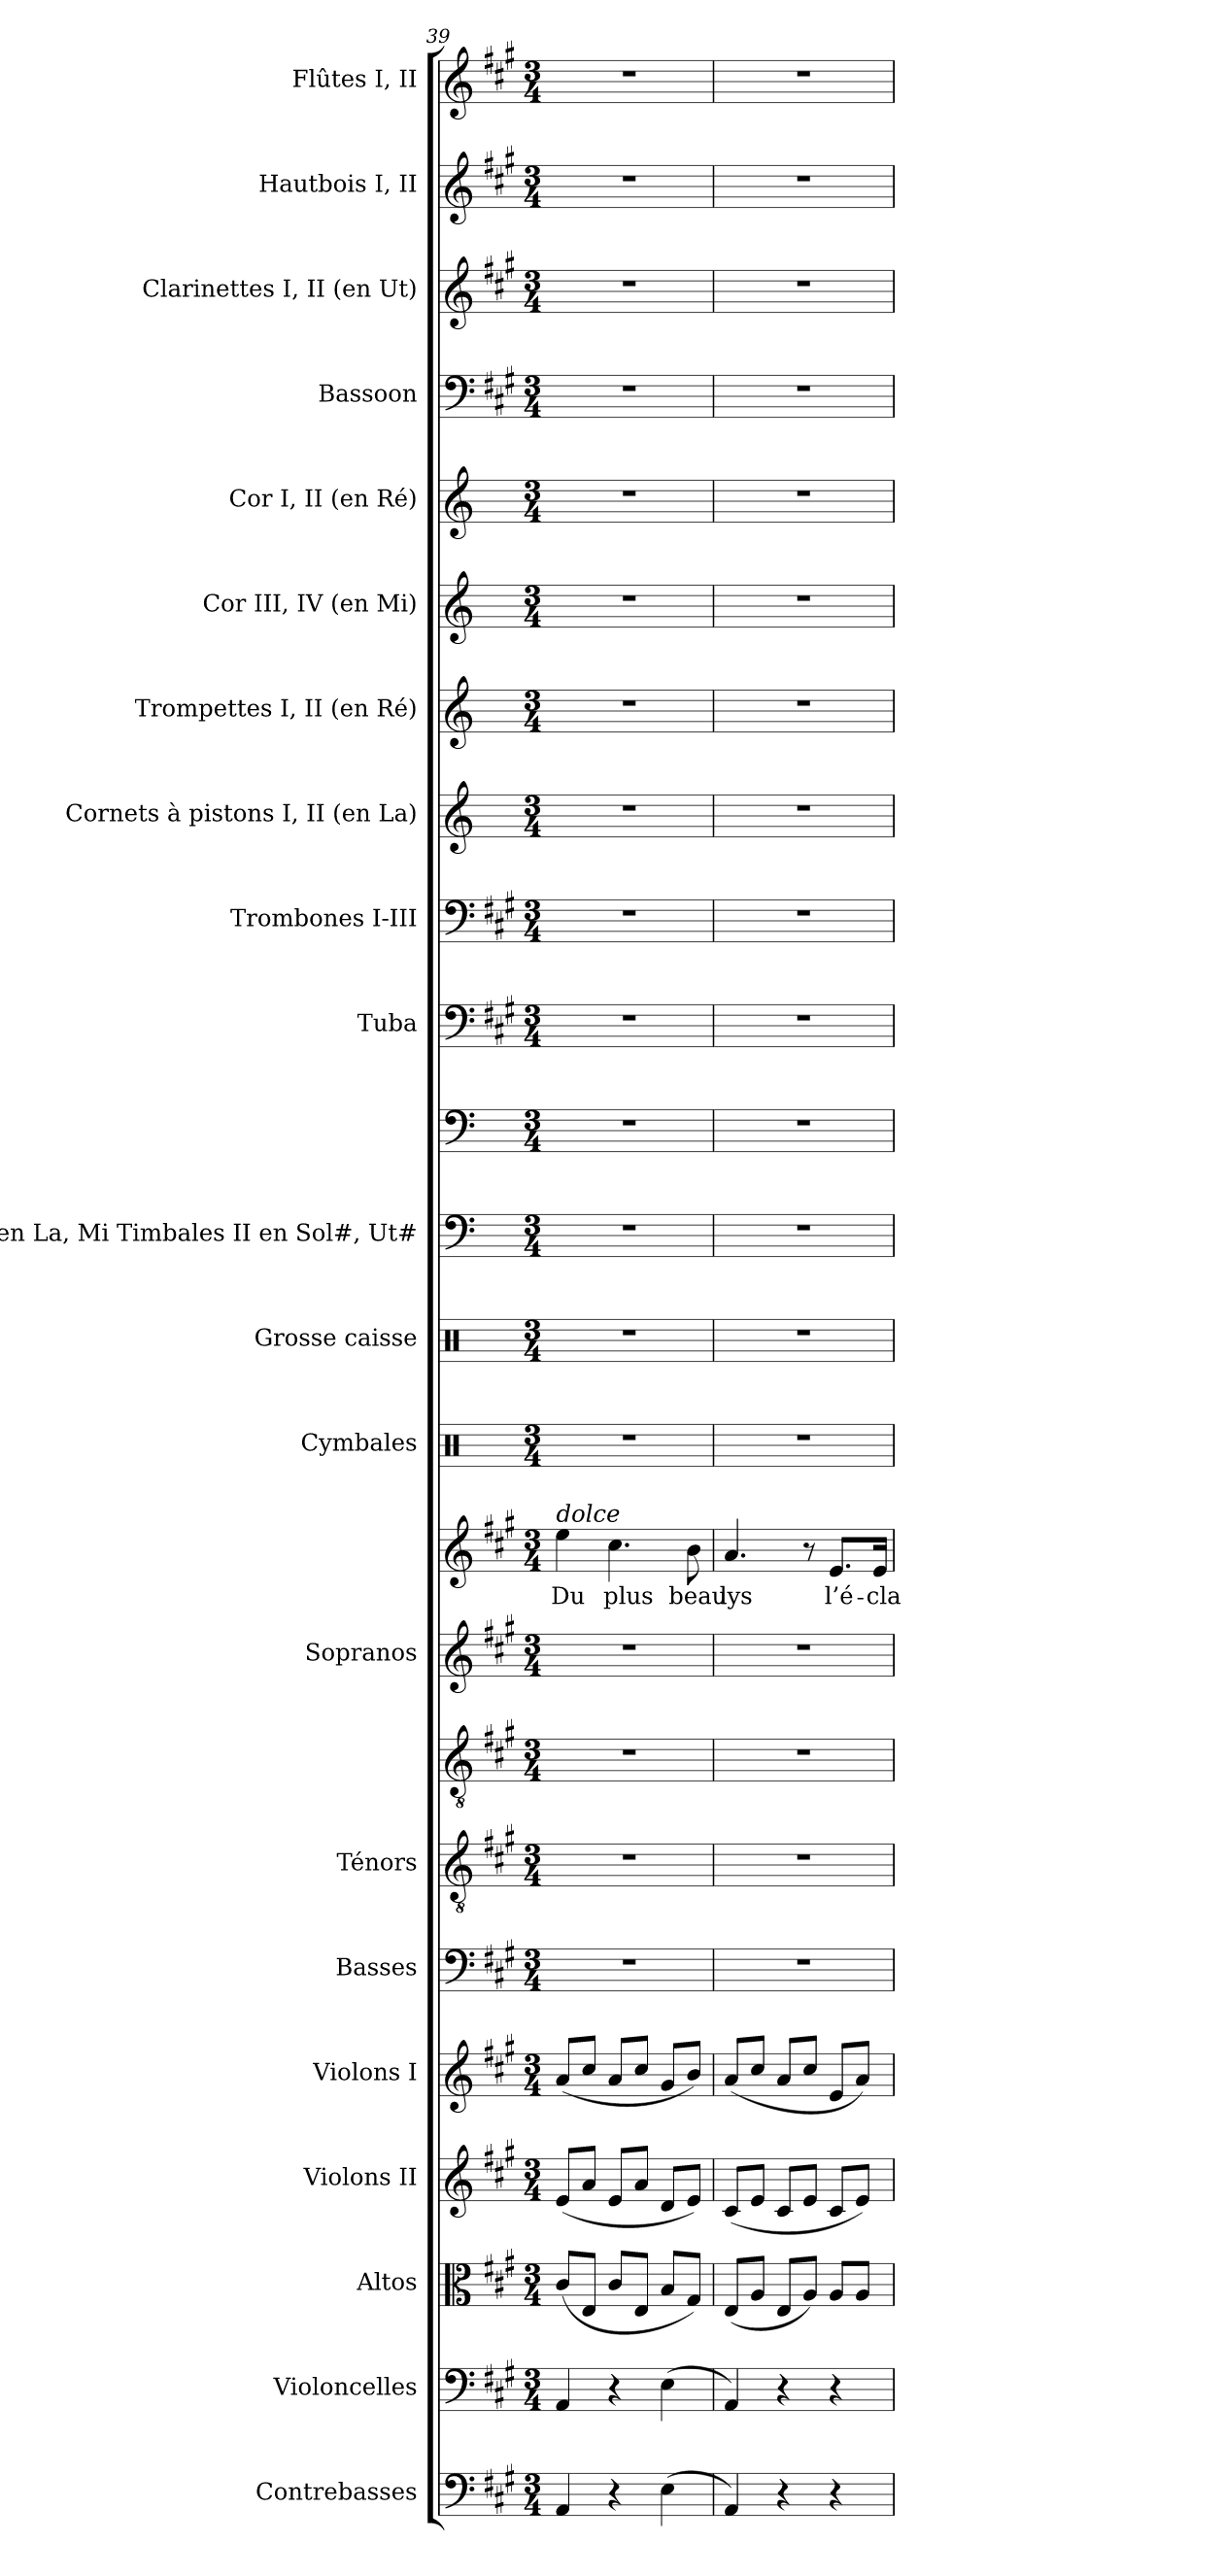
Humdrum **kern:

**kern	**kern	**kern	**kern	**kern	**kern	**kern	**kern	**kern	**kern	**text	**kern	**kern	**kern	**kern	**kern	**kern	**kern	**kern	**kern	**kern	**kern	**kern	**kern	**kern
*part21	*part20	*part19	*part18	*part17	*part16	*part15	*part15	*part14	*part14	*part14	*part13	*part12	*part11	*part11	*part10	*part9	*part8	*part7	*part6	*part5	*part4	*part3	*part2	*part1
*staff24	*staff23	*staff22	*staff21	*staff20	*staff19	*staff18	*staff17	*staff16	*staff15	*staff15	*staff14	*staff13	*staff12	*staff11	*staff10	*staff9	*staff8	*staff7	*staff6	*staff5	*staff4	*staff3	*staff2	*staff1
*I"Contrebasses	*I"Violoncelles	*I"Altos	*I"Violons II	*I"Violons I	*I"Basses	*I"Ténors	*	*I"Sopranos	*	*	*I"Cymbales	*I"Grosse caisse	*I"I en La, Mi  Timbales       II en Sol#, Ut#	*	*I"Tuba	*I"Trombones I-III	*I"Cornets à pistons I, II (en La)	*I"Trompettes I, II (en Ré)	*I"Cor III, IV (en Mi)	*I"Cor I, II (en Ré)	*I"Bassoon	*I"Clarinettes I, II (en Ut)	*I"Hautbois I, II	*I"Flûtes I, II
*I'Cb.	*I'Vlles	*I'Altos	*I'Vns II	*I'Vns I	*I'Basses	*I'Tén.	*	*I'Sopr.	*	*	*I'Cym.	*I'G. c.	*I'Timb.	*	*I'Tb.	*I'Trb.	*I'C.à p. (La)	*I'Tr. (Ré)	*I'Cor (Mi)	*I'Cor (Ré)	*	*I'Cl. (Ut)	*I'Hb.	*I'Fl.
*clefF4	*clefF4	*clefC3	*clefG2	*clefG2	*clefF4	*clefGv2	*clefGv2	*clefG2	*clefG2	*	*clefX	*clefX	*clefF4	*clefF4	*clefF4	*clefF4	*clefG2	*clefG2	*clefG2	*clefG2	*clefF4	*clefG2	*clefG2	*clefG2
*ITrd7c12	*	*	*	*	*	*ITrd7c12	*ITrd7c12	*	*	*	*	*	*	*	*	*	*ITrd2c3	*ITrd-1c-2	*ITrd5c8	*ITrd6c10	*	*	*	*
*k[f#c#g#]	*k[f#c#g#]	*k[f#c#g#]	*k[f#c#g#]	*k[f#c#g#]	*k[f#c#g#]	*k[f#c#g#]	*k[f#c#g#]	*k[f#c#g#]	*k[f#c#g#]	*	*k[]	*k[]	*k[]	*k[]	*k[f#c#g#]	*k[f#c#g#]	*k[f#c#g#]	*k[f#c#]	*k[f#c#g#d#]	*k[f#c#]	*k[f#c#g#]	*k[f#c#g#]	*k[f#c#g#]	*k[f#c#g#]
*A:	*A:	*A:	*A:	*A:	*A:	*A:	*A:	*A:	*A:	*	*C:	*C:	*C:	*C:	*A:	*A:	*A:	*D:	*E:	*D:	*A:	*A:	*A:	*A:
*M3/4	*M3/4	*M3/4	*M3/4	*M3/4	*M3/4	*M3/4	*M3/4	*M3/4	*M3/4	*	*M3/4	*M3/4	*M3/4	*M3/4	*M3/4	*M3/4	*M3/4	*M3/4	*M3/4	*M3/4	*M3/4	*M3/4	*M3/4	*M3/4
=39	=39	=39	=39	=39	=39	=39	=39	=39	=39	=39	=39	=39	=39	=39	=39	=39	=39	=39	=39	=39	=39	=39	=39	=39
!	!	!	!	!	!LO:N:vis=1	!LO:N:vis=1	!LO:N:vis=1	!LO:N:vis=1	!	!	!	!	!	!	!	!	!	!	!	!	!	!	!	!
!	!	!	!	!	!	!	!	!	!LO:TX:a:i:t=dolce	!	!	!	!	!	!	!	!	!	!	!	!	!	!	!
!	!	!	!	!	!	!	!	!	!	!LO:LY:b:color=#000000	!LO:N:vis=1	!LO:N:vis=1	!LO:N:vis=1	!LO:N:vis=1	!LO:N:vis=1	!LO:N:vis=1	!LO:N:vis=1	!LO:N:vis=1	!LO:N:vis=1	!LO:N:vis=1	!LO:N:vis=1	!LO:N:vis=1	!LO:N:vis=1	!LO:N:vis=1
4AAAi/	4AAi/	(8c#i/L	(8ei/L	(8ai/L	2.r	2.r	2.r	2.r	4eei\	Du	2.r	2.r	2.r	2.r	2.r	2.r	2.r	2.r	2.r	2.r	2.r	2.r	2.r	2.r
.	.	8Ei/J	8ai/J	8cc#i/J	.	.	.	.	.	.	.	.	.	.	.	.	.	.	.	.	.	.	.	.
!	!	!	!	!	!	!	!	!	!	!LO:LY:b:color=#000000	!	!	!	!	!	!	!	!	!	!	!	!	!	!
4r	4r	8c#i/L	8ei/L	8ai/L	.	.	.	.	4.cc#i\	plus	.	.	.	.	.	.	.	.	.	.	.	.	.	.
.	.	8Ei/J	8ai/J	8cc#i/J	.	.	.	.	.	.	.	.	.	.	.	.	.	.	.	.	.	.	.	.
(4EEi\	(4Ei\	8Bi/L	8di/L	8g#i/L	.	.	.	.	.	.	.	.	.	.	.	.	.	.	.	.	.	.	.	.
!	!	!	!	!	!	!	!	!	!	!LO:LY:b:color=#000000	!	!	!	!	!	!	!	!	!	!	!	!	!	!
.	.	8G#i/J)	8ei/J)	8bi/J)	.	.	.	.	8bi\	beau	.	.	.	.	.	.	.	.	.	.	.	.	.	.
=40	=40	=40	=40	=40	=40	=40	=40	=40	=40	=40	=40	=40	=40	=40	=40	=40	=40	=40	=40	=40	=40	=40	=40	=40
!	!	!	!	!	!LO:N:vis=1	!LO:N:vis=1	!LO:N:vis=1	!LO:N:vis=1	!	!	!	!	!	!	!	!	!	!	!	!	!	!	!	!
!	!	!	!	!	!	!	!	!	!	!LO:LY:b:color=#000000	!LO:N:vis=1	!LO:N:vis=1	!LO:N:vis=1	!LO:N:vis=1	!LO:N:vis=1	!LO:N:vis=1	!LO:N:vis=1	!LO:N:vis=1	!LO:N:vis=1	!LO:N:vis=1	!LO:N:vis=1	!LO:N:vis=1	!LO:N:vis=1	!LO:N:vis=1
4AAAi/)	4AAi/)	(8Ei/L	(8c#i/L	(8ai/L	2.r	2.r	2.r	2.r	4.ai/	lys	2.r	2.r	2.r	2.r	2.r	2.r	2.r	2.r	2.r	2.r	2.r	2.r	2.r	2.r
.	.	8Ai/J	8ei/J	8cc#i/J	.	.	.	.	.	.	.	.	.	.	.	.	.	.	.	.	.	.	.	.
4r	4r	8Ei/L	8c#i/L	8ai/L	.	.	.	.	.	.	.	.	.	.	.	.	.	.	.	.	.	.	.	.
.	.	8Ai/J)	8ei/J	8cc#i/J	.	.	.	.	8r	.	.	.	.	.	.	.	.	.	.	.	.	.	.	.
!	!	!	!	!	!	!	!	!	!	!LO:LY:b:color=#000000	!	!	!	!	!	!	!	!	!	!	!	!	!	!
4r	4r	8Ai/L	8c#i/L	8ei/L	.	.	.	.	8.ei/L	l’é-	.	.	.	.	.	.	.	.	.	.	.	.	.	.
.	.	8Ai/J	8ei/J)	8ai/J)	.	.	.	.	.	.	.	.	.	.	.	.	.	.	.	.	.	.	.	.
!	!	!	!	!	!	!	!	!	!	!LO:LY:b:color=#000000	!	!	!	!	!	!	!	!	!	!	!	!	!	!
.	.	.	.	.	.	.	.	.	16ei/Jk	-cla-	.	.	.	.	.	.	.	.	.	.	.	.	.	.
=	=	=	=	=	=	=	=	=	=	=	=	=	=	=	=	=	=	=	=	=	=	=	=	=
*-	*-	*-	*-	*-	*-	*-	*-	*-	*-	*-	*-	*-	*-	*-	*-	*-	*-	*-	*-	*-	*-	*-	*-	*-
